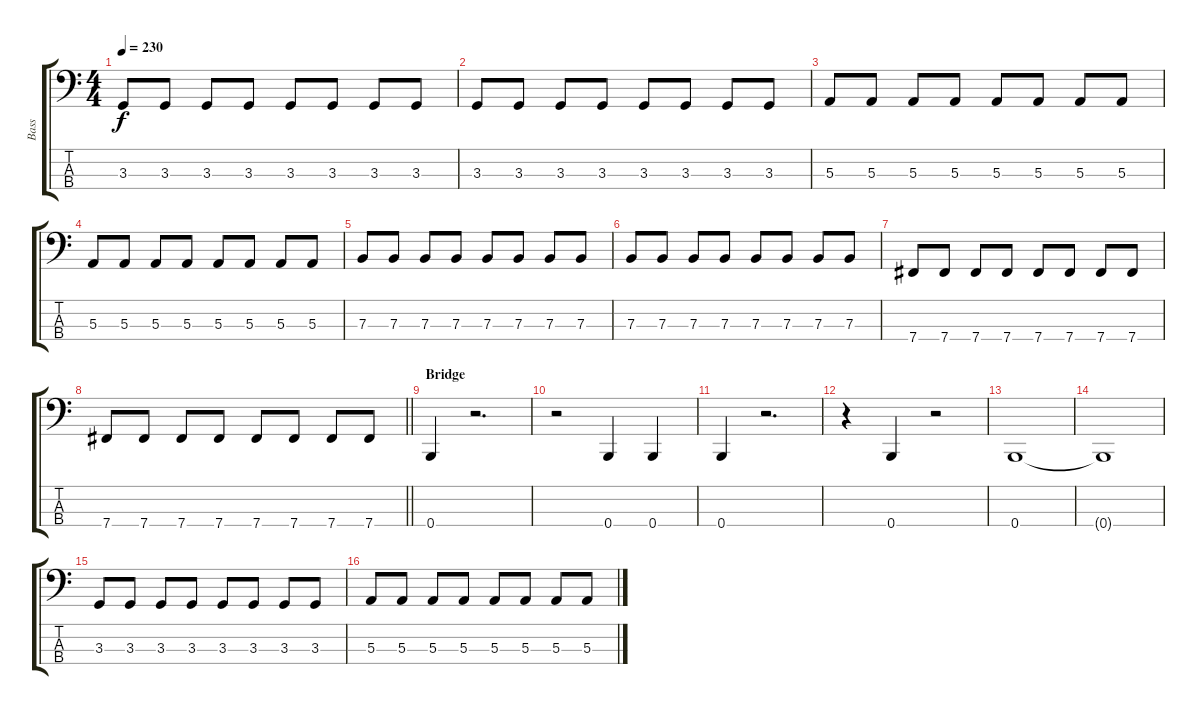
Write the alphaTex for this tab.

\track ("Bass" "Bass") {instrument electricbassfinger}
\staff {score tabs}
\tuning (D2 A1 E1 B0) {hide}
\ts (4 4)
\tempo 230
\clef f4
\ks c
3.3.8{dy f} 3.3.8 3.3.8 3.3.8 3.3.8 3.3.8 3.3.8 3.3.8 |
3.3.8 3.3.8 3.3.8 3.3.8 3.3.8 3.3.8 3.3.8 3.3.8 |
5.3.8 5.3.8 5.3.8 5.3.8 5.3.8 5.3.8 5.3.8 5.3.8 |
5.3.8 5.3.8 5.3.8 5.3.8 5.3.8 5.3.8 5.3.8 5.3.8 |
7.3.8 7.3.8 7.3.8 7.3.8 7.3.8 7.3.8 7.3.8 7.3.8 |
7.3.8 7.3.8 7.3.8 7.3.8 7.3.8 7.3.8 7.3.8 7.3.8 |
7.4.8 7.4.8 7.4.8 7.4.8 7.4.8 7.4.8 7.4.8 7.4.8 |
\barLineRight lightlight
7.4.8 7.4.8 7.4.8 7.4.8 7.4.8 7.4.8 7.4.8 7.4.8 |
\section ("" "Bridge")
0.4.4 r.2{d} |
r.2 0.4.4 0.4.4 |
0.4.4 r.2{d} |
r.4 0.4.4 r.2 |
0.4.1 |
0.4{t}.1 |
3.3.8 3.3.8 3.3.8 3.3.8 3.3.8 3.3.8 3.3.8 3.3.8 |
5.3.8 5.3.8 5.3.8 5.3.8 5.3.8 5.3.8 5.3.8 5.3.8
